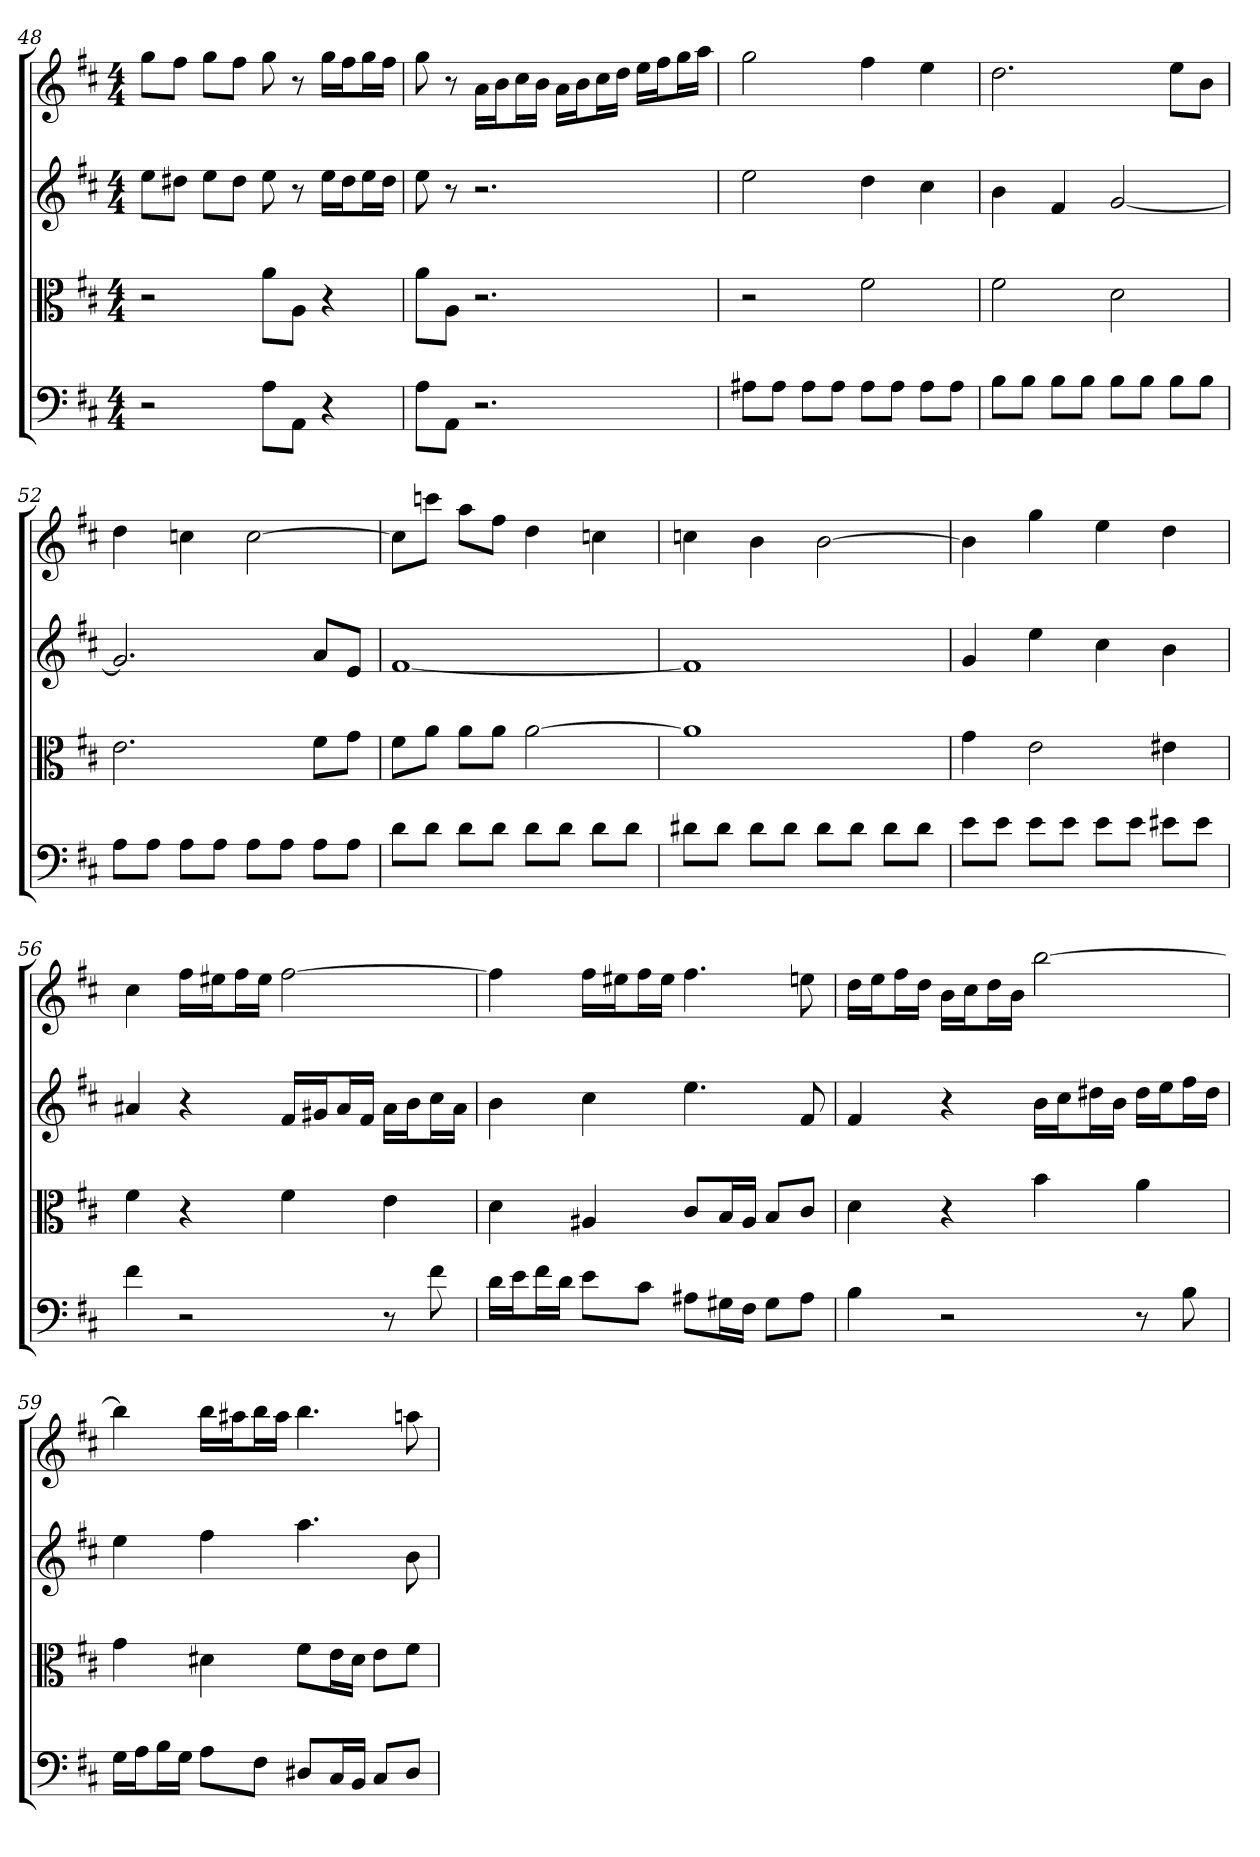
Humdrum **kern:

**kern	**kern	**kern	**kern
*part4	*part3	*part2	*part1
*staff4	*staff3	*staff2	*staff1
*clefF4	*clefC3	*	*
*k[f#c#]	*k[f#c#]	*k[f#c#]	*k[f#c#]
*D:	*D:	*D:	*D:
*M4/4	*M4/4	*M4/4	*M4/4
=48	=48	=48	=48
2r	2r	8eeL	8ggL
.	.	8dd#XJ	8ff#J
.	.	8eeL	8ggL
.	.	8dd#J	8ff#J
8A\L	8a\L	8ee	8gg
8AA\J	8A\J	8r	8r
4r	4r	16eeLL	16ggLL
.	.	16dd#J	16ff#J
.	.	16eeL	16ggL
.	.	16dd#JJ	16ff#JJ
=49	=49	=49	=49
8A\L	8a\L	8ee	8gg
8AA\J	8A\J	8r	8r
2.r	2.r	2.r	16aLL
.	.	.	16bJ
.	.	.	16cc#L
.	.	.	16bJJ
.	.	.	16aLL
.	.	.	16bJ
.	.	.	16cc#L
.	.	.	16ddJJ
.	.	.	16eeLL
.	.	.	16ff#J
.	.	.	16ggL
.	.	.	16aaJJ
=50	=50	=50	=50
8A#X\L	2r	2ee	2gg
8A#\J	.	.	.
8A#\L	.	.	.
8A#\J	.	.	.
8A#\L	2f#	4dd	4ff#
8A#\J	.	.	.
8A#\L	.	4cc#	4ee
8A#\J	.	.	.
=51	=51	=51	=51
8B\L	2f#	4b	2.dd
8B\J	.	.	.
8B\L	.	4f#	.
8B\J	.	.	.
8B\L	2d	[2g	.
8B\J	.	.	.
8B\L	.	.	8eeL
8B\J	.	.	8bJ
=52	=52	=52	=52
8A\L	2.e	2.g]	4dd
8A\J	.	.	.
8A\L	.	.	4ccn
8A\J	.	.	.
8A\L	.	.	[2cc
8A\J	.	.	.
8A\L	8f#\L	8aL	.
8A\J	8g\J	8eJ	.
=53	=53	=53	=53
8d\L	8f#\L	[1f#	8ccL]
8d\J	8a\J	.	8cccnJ
8d\L	8a\L	.	8aaL
8d\J	8a\J	.	8ff#J
8d\L	[2a	.	4dd
8d\J	.	.	.
8d\L	.	.	4ccn
8d\J	.	.	.
=54	=54	=54	=54
8d#X\L	1a]	1f#]	4ccn
8d#\J	.	.	.
8d#\L	.	.	4b
8d#\J	.	.	.
8d#\L	.	.	[2b
8d#\J	.	.	.
8d#\L	.	.	.
8d#\J	.	.	.
=55	=55	=55	=55
8e\L	4g	4g	4b]
8e\J	.	.	.
8e\L	2e	4ee	4gg
8e\J	.	.	.
8e\L	.	4cc#	4ee
8e\J	.	.	.
8e#X\L	4e#X	4b	4dd
8e#\J	.	.	.
=56	=56	=56	=56
4f#	4f#	4a#X	4cc#
2r	4r	4r	16ff#LL
.	.	.	16ee#XJ
.	.	.	16ff#L
.	.	.	16ee#JJ
.	4f#	16f#LL	[2ff#
.	.	16g#XJ	.
.	.	16a#L	.
.	.	16f#JJ	.
8r	4e	16a#LL	.
.	.	16bJ	.
8f#	.	16cc#L	.
.	.	16a#JJ	.
=57	=57	=57	=57
16d\LL	4d	4b	4ff#]
16e\J	.	.	.
16f#\L	.	.	.
16d\JJ	.	.	.
8e\L	4A#X	4cc#	16ff#LL
.	.	.	16ee#XJ
8c#\J	.	.	16ff#L
.	.	.	16ee#JJ
8A#X\L	8c#/L	4.ee	4.ff#
16G#X\L	16B/L	.	.
16F#\JJ	16A#/JJ	.	.
8G#\L	8B/L	.	.
8A#\J	8c#/J	8f#	8een
=58	=58	=58	=58
4B	4d	4f#	16ddLL
.	.	.	16eeJ
.	.	.	16ff#L
.	.	.	16ddJJ
2r	4r	4r	16bLL
.	.	.	16cc#J
.	.	.	16ddL
.	.	.	16bJJ
.	4b	16bLL	[2bb
.	.	16cc#J	.
.	.	16dd#XL	.
.	.	16bJJ	.
8r	4a	16dd#LL	.
.	.	16eeJ	.
8B	.	16ff#L	.
.	.	16dd#JJ	.
=59	=59	=59	=59
16G\LL	4g	4ee	4bb]
16A\J	.	.	.
16B\L	.	.	.
16G\JJ	.	.	.
8A\L	4d#X	4ff#	16bbLL
.	.	.	16aa#XJ
8F#\J	.	.	16bbL
.	.	.	16aa#JJ
8D#X/L	8f#\L	4.aa	4.bb
16C#/L	16e\L	.	.
16BB/JJ	16d#\JJ	.	.
8C#/L	8e\L	.	.
8D#/J	8f#\J	8b	8aan
=	=	=	=
*-	*-	*-	*-
